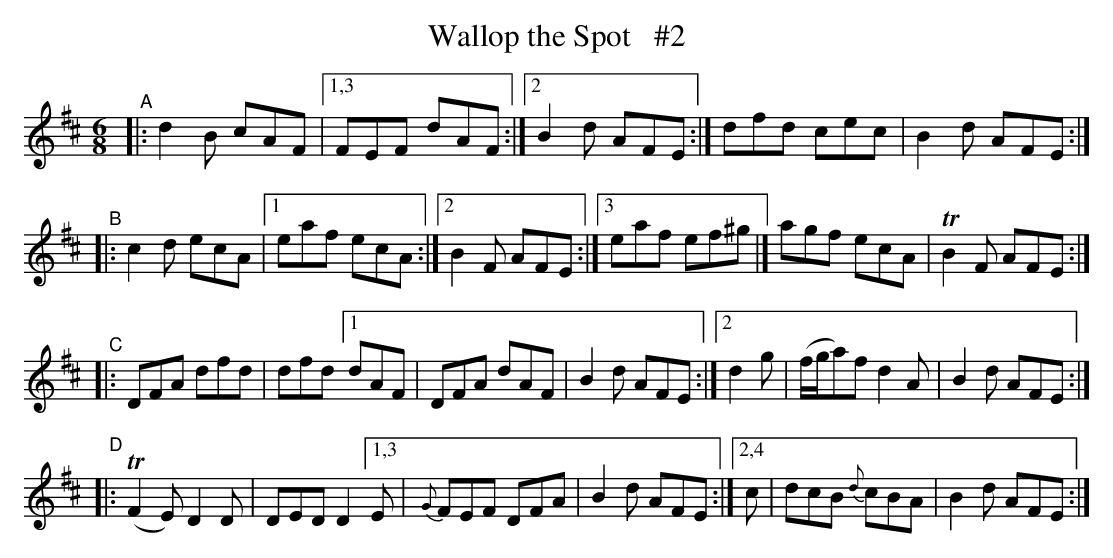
X:1
T: Wallop the Spot   #2
M: 6/8
L: 1/8
K: D
"^A"\
|: d2B cAF |[1,3 FEF dAF :|[2 B2d AFE :| dfd cec | B2d AFE :|
"^B"\
|: c2d ecA |[1 eaf ecA :|[2 B2F AFE :|[3 eaf ef^g |] agf ecA | TB2F AFE :|
"^C"\
|: DFA dfd | dfd [1 dAF | DFA dAF | B2d AFE :|[2 d2g | (f/g/a)f d2A | B2d AFE :|
"^D"\
|: (TF2E) D2D | DED D2 [1,3 E | {G}FEF DFA | B2d AFE :|[2,4 c | dcB {d}cBA | B2d AFE :|
